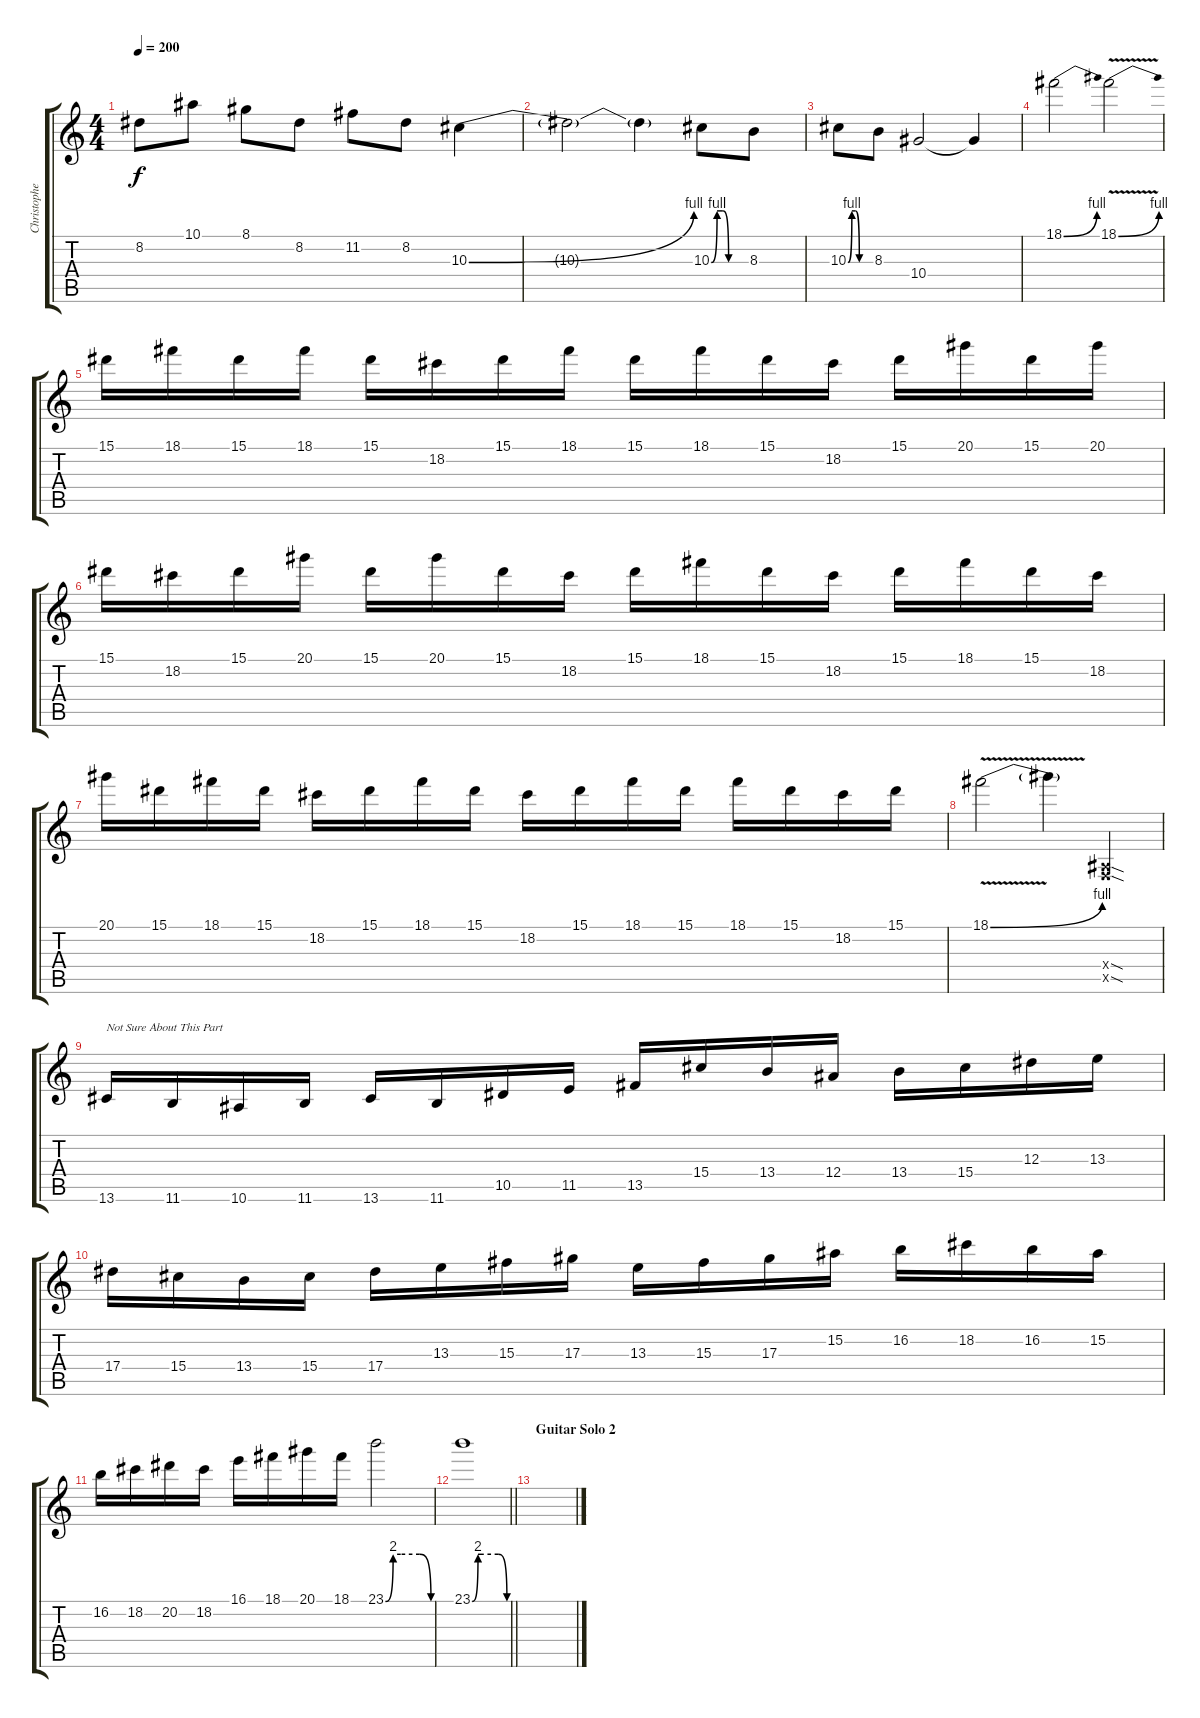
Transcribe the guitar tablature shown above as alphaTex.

\track ("Christopher Lead" "Christophe") {instrument distortionguitar}
\staff {score tabs}
\tuning (C4 G3 Eb3 Bb2 F2 C2) {hide}
\ts (4 4)
\tempo 200
\clef g2
\ks c
8.2.8{dy f} 10.1.8 8.1.8 8.2.8 11.2.8 8.2.8 10.3{be (bend 0 0 60 4)}.4 |
10.3{t}.2 10.3{t}.4 10.3{be (custom 0 0 10 4 20 4 30 0 60 0)}.8 8.3.8 |
10.3{be (custom 0 0 10 4 20 4 30 0 60 0)}.8 8.3.8 10.4.2 10.4{t}.4 |
18.1{be (bend 0 0 60 4)}.2 18.1{be (bend 0 0 60 4) v}.2 |
15.1.16 18.1.16 15.1.16 18.1.16 15.1.16 18.2.16 15.1.16 18.1.16 15.1.16 18.1.16 15.1.16 18.2.16 15.1.16 20.1.16 15.1.16 20.1.16 |
15.1.16 18.2.16 15.1.16 20.1.16 15.1.16 20.1.16 15.1.16 18.2.16 15.1.16 18.1.16 15.1.16 18.2.16 15.1.16 18.1.16 15.1.16 18.2.16 |
20.1.16 15.1.16 18.1.16 15.1.16 18.2.16 15.1.16 18.1.16 15.1.16 18.2.16 15.1.16 18.1.16 15.1.16 18.1.16 15.1.16 18.2.16 15.1.16 |
18.1{be (bend 0 0 60 4) v}.2 18.1{t}.4 (0.4{sod x} 0.5{sod x}).4 |
13.6.16{txt "Not Sure About This Part"} 11.6.16 10.6.16 11.6.16 13.6.16 11.6.16 10.5.16 11.5.16 13.5.16 15.4.16 13.4.16 12.4.16 13.4.16 15.4.16 12.3.16 13.3.16 |
17.4.16 15.4.16 13.4.16 15.4.16 17.4.16 13.3.16 15.3.16 17.3.16 13.3.16 15.3.16 17.3.16 15.2.16 16.2.16 18.2.16 16.2.16 15.2.16 |
16.2.16 18.2.16 20.2.16 18.2.16 16.1.16 18.1.16 20.1.16 18.1.16 23.1{be (custom 0 0 10 8 20 8 45 8 60 0)}.2 |
\barLineRight lightlight
23.1{be (custom 0 0 10 8 20 8 45 8 60 0)}.1 |
\section ("" "Guitar Solo 2")
